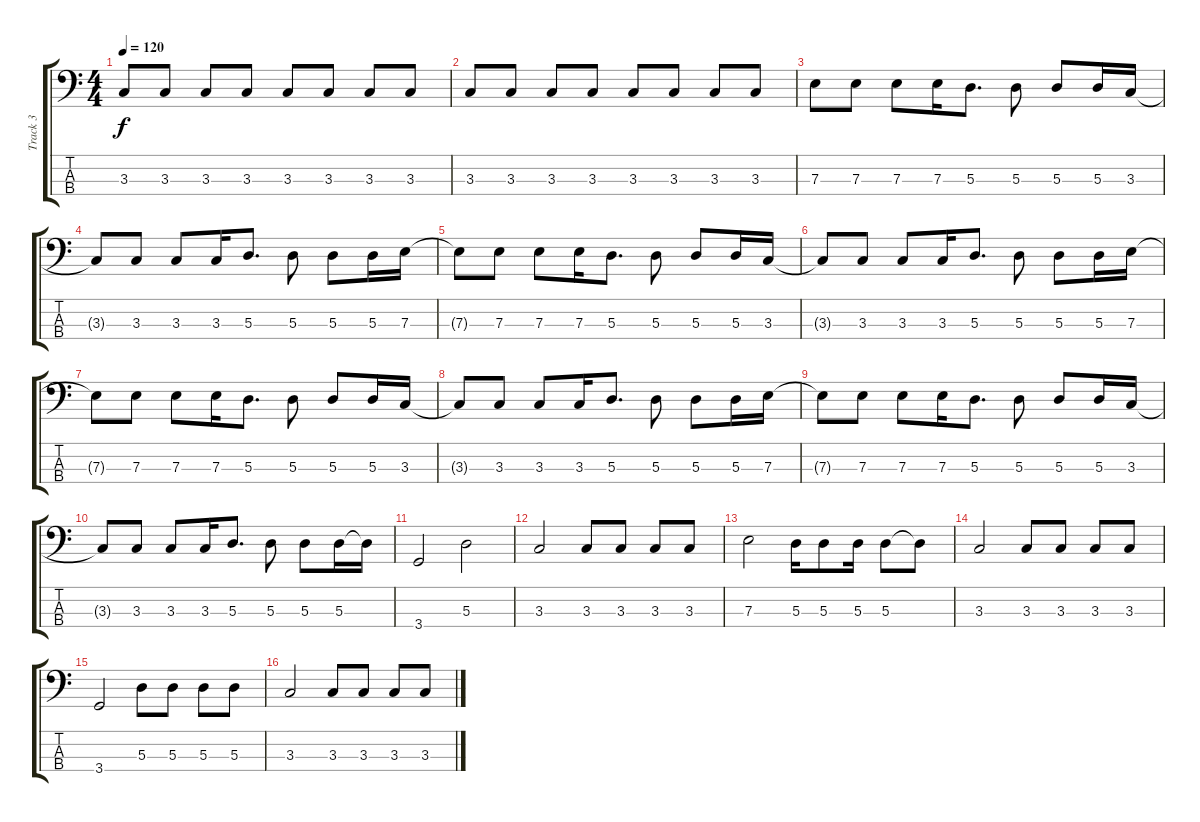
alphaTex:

\track ("Track 3" "Track 3") {instrument electricbassfinger}
\staff {score tabs}
\tuning (G2 D2 A1 E1) {hide}
\ts (4 4)
\tempo 120
\clef f4
\ks c
3.3.8{dy f} 3.3.8 3.3.8 3.3.8 3.3.8 3.3.8 3.3.8 3.3.8 |
3.3.8 3.3.8 3.3.8 3.3.8 3.3.8 3.3.8 3.3.8 3.3.8 |
7.3.8 7.3.8 7.3.8 7.3.16 5.3.8{d} 5.3.8 5.3.8 5.3.16 3.3.16 |
3.3{t}.8 3.3.8 3.3.8 3.3.16 5.3.8{d} 5.3.8 5.3.8 5.3.16 7.3.16 |
7.3{t}.8 7.3.8 7.3.8 7.3.16 5.3.8{d} 5.3.8 5.3.8 5.3.16 3.3.16 |
3.3{t}.8 3.3.8 3.3.8 3.3.16 5.3.8{d} 5.3.8 5.3.8 5.3.16 7.3.16 |
7.3{t}.8 7.3.8 7.3.8 7.3.16 5.3.8{d} 5.3.8 5.3.8 5.3.16 3.3.16 |
3.3{t}.8 3.3.8 3.3.8 3.3.16 5.3.8{d} 5.3.8 5.3.8 5.3.16 7.3.16 |
7.3{t}.8 7.3.8 7.3.8 7.3.16 5.3.8{d} 5.3.8 5.3.8 5.3.16 3.3.16 |
3.3{t}.8 3.3.8 3.3.8 3.3.16 5.3.8{d} 5.3.8 5.3.8 5.3.16 5.3{t}.16 |
3.4.2 5.3.2 |
3.3.2 3.3.8 3.3.8 3.3.8 3.3.8 |
7.3.2 5.3.16 5.3.8 5.3.16 5.3.8 5.3{t}.8 |
3.3.2 3.3.8 3.3.8 3.3.8 3.3.8 |
3.4.2 5.3.8 5.3.8 5.3.8 5.3.8 |
3.3.2 3.3.8 3.3.8 3.3.8 3.3.8
